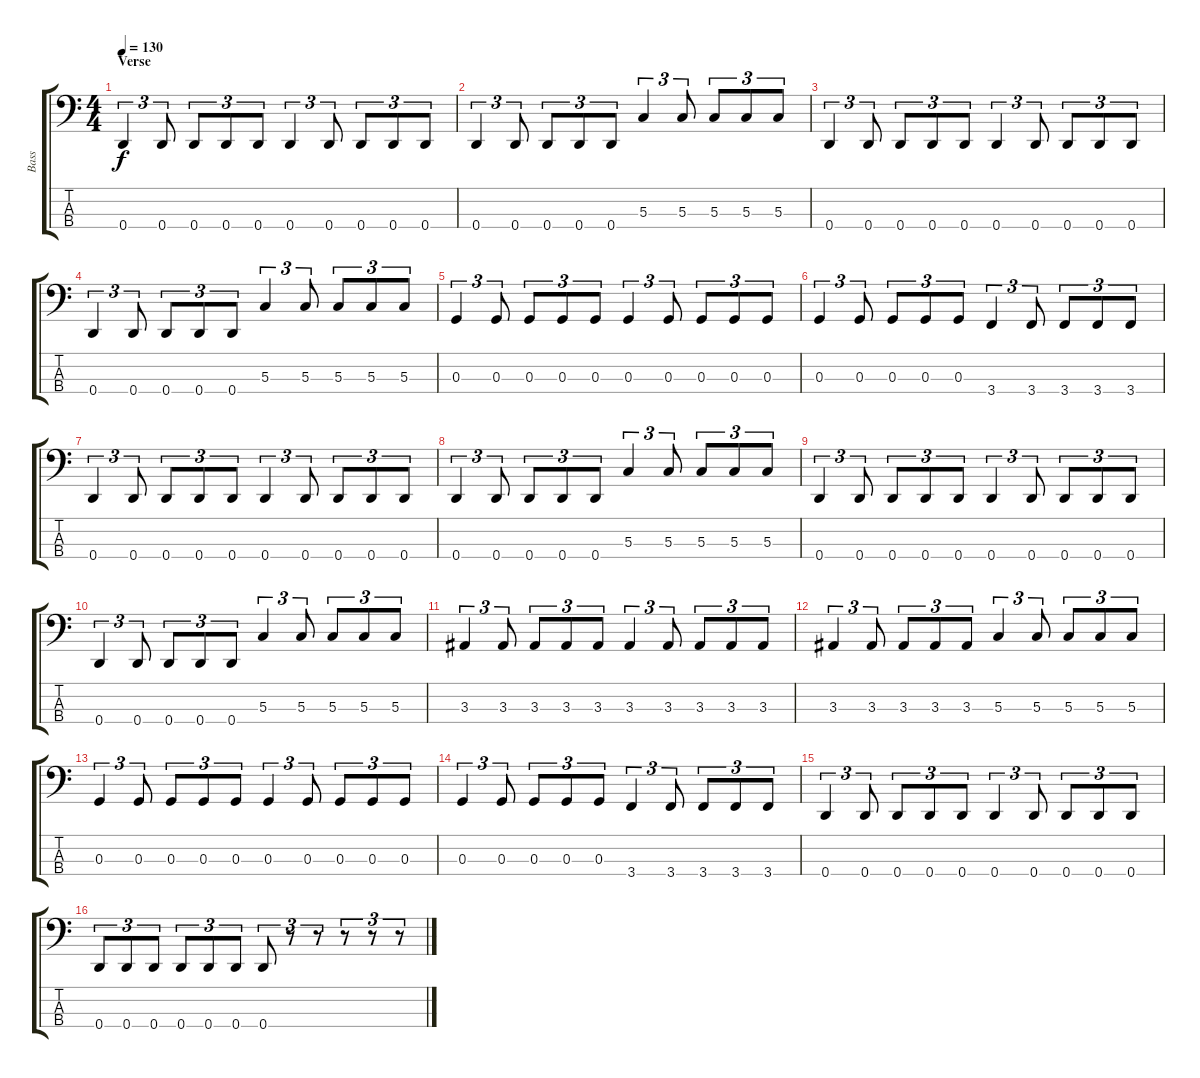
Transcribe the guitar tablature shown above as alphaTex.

\track ("Bass" "Bass") {instrument electricbassfinger}
\staff {score tabs}
\tuning (F2 C2 G1 D1) {hide}
\ts (4 4)
\section ("" "Verse")
\tempo 130
\clef f4
\ks c
0.4.4{tu (3 2) dy f} 0.4.8{tu (3 2)} 0.4.8{tu (3 2)} 0.4.8{tu (3 2)} 0.4.8{tu (3 2)} 0.4.4{tu (3 2)} 0.4.8{tu (3 2)} 0.4.8{tu (3 2)} 0.4.8{tu (3 2)} 0.4.8{tu (3 2)} |
0.4.4{tu (3 2)} 0.4.8{tu (3 2)} 0.4.8{tu (3 2)} 0.4.8{tu (3 2)} 0.4.8{tu (3 2)} 5.3.4{tu (3 2)} 5.3.8{tu (3 2)} 5.3.8{tu (3 2)} 5.3.8{tu (3 2)} 5.3.8{tu (3 2)} |
0.4.4{tu (3 2)} 0.4.8{tu (3 2)} 0.4.8{tu (3 2)} 0.4.8{tu (3 2)} 0.4.8{tu (3 2)} 0.4.4{tu (3 2)} 0.4.8{tu (3 2)} 0.4.8{tu (3 2)} 0.4.8{tu (3 2)} 0.4.8{tu (3 2)} |
0.4.4{tu (3 2)} 0.4.8{tu (3 2)} 0.4.8{tu (3 2)} 0.4.8{tu (3 2)} 0.4.8{tu (3 2)} 5.3.4{tu (3 2)} 5.3.8{tu (3 2)} 5.3.8{tu (3 2)} 5.3.8{tu (3 2)} 5.3.8{tu (3 2)} |
0.3.4{tu (3 2)} 0.3.8{tu (3 2)} 0.3.8{tu (3 2)} 0.3.8{tu (3 2)} 0.3.8{tu (3 2)} 0.3.4{tu (3 2)} 0.3.8{tu (3 2)} 0.3.8{tu (3 2)} 0.3.8{tu (3 2)} 0.3.8{tu (3 2)} |
0.3.4{tu (3 2)} 0.3.8{tu (3 2)} 0.3.8{tu (3 2)} 0.3.8{tu (3 2)} 0.3.8{tu (3 2)} 3.4.4{tu (3 2)} 3.4.8{tu (3 2)} 3.4.8{tu (3 2)} 3.4.8{tu (3 2)} 3.4.8{tu (3 2)} |
0.4.4{tu (3 2)} 0.4.8{tu (3 2)} 0.4.8{tu (3 2)} 0.4.8{tu (3 2)} 0.4.8{tu (3 2)} 0.4.4{tu (3 2)} 0.4.8{tu (3 2)} 0.4.8{tu (3 2)} 0.4.8{tu (3 2)} 0.4.8{tu (3 2)} |
0.4.4{tu (3 2)} 0.4.8{tu (3 2)} 0.4.8{tu (3 2)} 0.4.8{tu (3 2)} 0.4.8{tu (3 2)} 5.3.4{tu (3 2)} 5.3.8{tu (3 2)} 5.3.8{tu (3 2)} 5.3.8{tu (3 2)} 5.3.8{tu (3 2)} |
0.4.4{tu (3 2)} 0.4.8{tu (3 2)} 0.4.8{tu (3 2)} 0.4.8{tu (3 2)} 0.4.8{tu (3 2)} 0.4.4{tu (3 2)} 0.4.8{tu (3 2)} 0.4.8{tu (3 2)} 0.4.8{tu (3 2)} 0.4.8{tu (3 2)} |
0.4.4{tu (3 2)} 0.4.8{tu (3 2)} 0.4.8{tu (3 2)} 0.4.8{tu (3 2)} 0.4.8{tu (3 2)} 5.3.4{tu (3 2)} 5.3.8{tu (3 2)} 5.3.8{tu (3 2)} 5.3.8{tu (3 2)} 5.3.8{tu (3 2)} |
3.3.4{tu (3 2)} 3.3.8{tu (3 2)} 3.3.8{tu (3 2)} 3.3.8{tu (3 2)} 3.3.8{tu (3 2)} 3.3.4{tu (3 2)} 3.3.8{tu (3 2)} 3.3.8{tu (3 2)} 3.3.8{tu (3 2)} 3.3.8{tu (3 2)} |
3.3.4{tu (3 2)} 3.3.8{tu (3 2)} 3.3.8{tu (3 2)} 3.3.8{tu (3 2)} 3.3.8{tu (3 2)} 5.3.4{tu (3 2)} 5.3.8{tu (3 2)} 5.3.8{tu (3 2)} 5.3.8{tu (3 2)} 5.3.8{tu (3 2)} |
0.3.4{tu (3 2)} 0.3.8{tu (3 2)} 0.3.8{tu (3 2)} 0.3.8{tu (3 2)} 0.3.8{tu (3 2)} 0.3.4{tu (3 2)} 0.3.8{tu (3 2)} 0.3.8{tu (3 2)} 0.3.8{tu (3 2)} 0.3.8{tu (3 2)} |
0.3.4{tu (3 2)} 0.3.8{tu (3 2)} 0.3.8{tu (3 2)} 0.3.8{tu (3 2)} 0.3.8{tu (3 2)} 3.4.4{tu (3 2)} 3.4.8{tu (3 2)} 3.4.8{tu (3 2)} 3.4.8{tu (3 2)} 3.4.8{tu (3 2)} |
0.4.4{tu (3 2)} 0.4.8{tu (3 2)} 0.4.8{tu (3 2)} 0.4.8{tu (3 2)} 0.4.8{tu (3 2)} 0.4.4{tu (3 2)} 0.4.8{tu (3 2)} 0.4.8{tu (3 2)} 0.4.8{tu (3 2)} 0.4.8{tu (3 2)} |
0.4.8{tu (3 2)} 0.4.8{tu (3 2)} 0.4.8{tu (3 2)} 0.4.8{tu (3 2)} 0.4.8{tu (3 2)} 0.4.8{tu (3 2)} 0.4.8{tu (3 2)} r.8{tu (3 2)} r.8{tu (3 2)} r.8{tu (3 2)} r.8{tu (3 2)} r.8{tu (3 2)}
